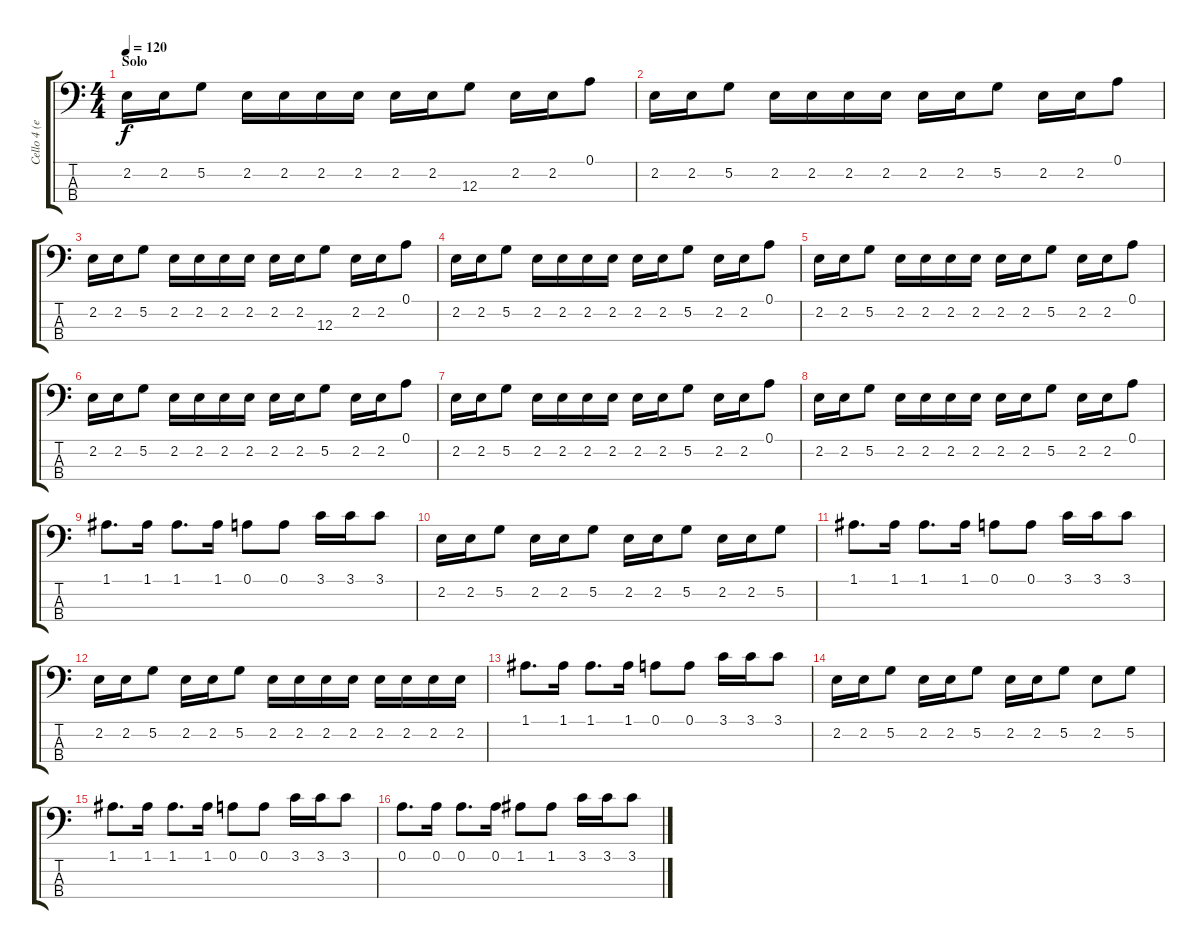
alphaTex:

\track ("Cello 4 (extra)" "Cello 4 (e") {instrument contrabass}
\staff {score tabs}
\tuning (A2 D2 G1 C1) {hide}
\ts (4 4)
\section ("" "Solo")
\tempo 120
\clef f4
\ks c
2.2.16{dy f} 2.2.16 5.2.8 2.2.16 2.2.16 2.2.16 2.2.16 2.2.16 2.2.16 12.3.8 2.2.16 2.2.16 0.1.8 |
2.2.16 2.2.16 5.2.8 2.2.16 2.2.16 2.2.16 2.2.16 2.2.16 2.2.16 5.2.8 2.2.16 2.2.16 0.1.8 |
2.2.16 2.2.16 5.2.8 2.2.16 2.2.16 2.2.16 2.2.16 2.2.16 2.2.16 12.3.8 2.2.16 2.2.16 0.1.8 |
2.2.16 2.2.16 5.2.8 2.2.16 2.2.16 2.2.16 2.2.16 2.2.16 2.2.16 5.2.8 2.2.16 2.2.16 0.1.8 |
2.2.16 2.2.16 5.2.8 2.2.16 2.2.16 2.2.16 2.2.16 2.2.16 2.2.16 5.2.8 2.2.16 2.2.16 0.1.8 |
2.2.16 2.2.16 5.2.8 2.2.16 2.2.16 2.2.16 2.2.16 2.2.16 2.2.16 5.2.8 2.2.16 2.2.16 0.1.8 |
2.2.16 2.2.16 5.2.8 2.2.16 2.2.16 2.2.16 2.2.16 2.2.16 2.2.16 5.2.8 2.2.16 2.2.16 0.1.8 |
2.2.16 2.2.16 5.2.8 2.2.16 2.2.16 2.2.16 2.2.16 2.2.16 2.2.16 5.2.8 2.2.16 2.2.16 0.1.8 |
1.1.8{d} 1.1.16 1.1.8{d} 1.1.16 0.1.8 0.1.8 3.1.16 3.1.16 3.1.8 |
2.2.16 2.2.16 5.2.8 2.2.16 2.2.16 5.2.8 2.2.16 2.2.16 5.2.8 2.2.16 2.2.16 5.2.8 |
1.1.8{d} 1.1.16 1.1.8{d} 1.1.16 0.1.8 0.1.8 3.1.16 3.1.16 3.1.8 |
2.2.16 2.2.16 5.2.8 2.2.16 2.2.16 5.2.8 2.2.16 2.2.16 2.2.16 2.2.16 2.2.16 2.2.16 2.2.16 2.2.16 |
1.1.8{d} 1.1.16 1.1.8{d} 1.1.16 0.1.8 0.1.8 3.1.16 3.1.16 3.1.8 |
2.2.16 2.2.16 5.2.8 2.2.16 2.2.16 5.2.8 2.2.16 2.2.16 5.2.8 2.2.8 5.2.8 |
1.1.8{d} 1.1.16 1.1.8{d} 1.1.16 0.1.8 0.1.8 3.1.16 3.1.16 3.1.8 |
0.1.8{d} 0.1.16 0.1.8{d} 0.1.16 1.1.8 1.1.8 3.1.16 3.1.16 3.1.8
